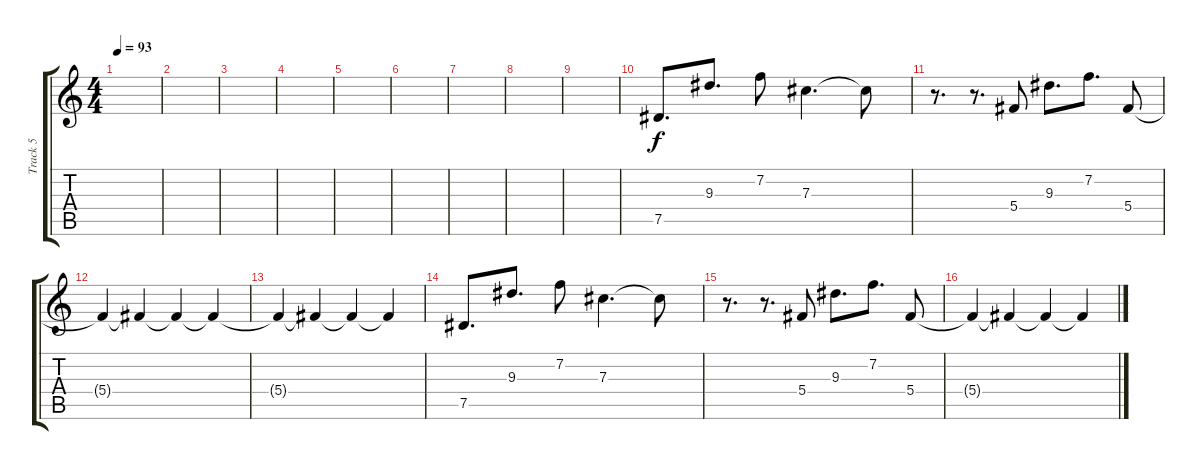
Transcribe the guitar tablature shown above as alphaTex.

\track ("Track 5" "Track 5") {instrument acousticguitarsteel}
\staff {score tabs}
\tuning (Eb4 Bb3 Gb3 Db3 Ab2 Db2) {hide}
\ts (4 4)
\tempo 93
\clef g2
\ks c
|
|
|
|
|
|
|
|
|
7.5.8{d} 9.3.8{d} 7.2.8 7.3.4{d} 7.3{t}.8 |
r.8{d} r.8{d} 5.4.8 9.3.8{d} 7.2.8{d} 5.4.8 |
5.4{t}.4 5.4{t}.4 5.4{t}.4 5.4{t}.4 |
5.4{t}.4 5.4{t}.4 5.4{t}.4 5.4{t}.4 |
7.5.8{d} 9.3.8{d} 7.2.8 7.3.4{d} 7.3{t}.8 |
r.8{d} r.8{d} 5.4.8 9.3.8{d} 7.2.8{d} 5.4.8 |
5.4{t}.4 5.4{t}.4 5.4{t}.4 5.4{t}.4
